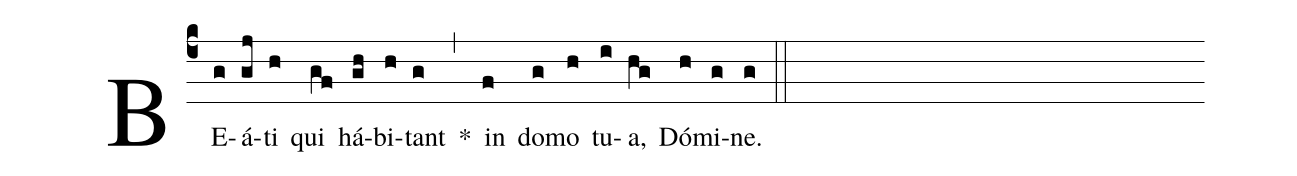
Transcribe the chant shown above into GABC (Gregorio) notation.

%%
(c4)
BE(g)á(gj)ti(h) qui(gf) há(gh)bi(h)tant(g) *(,)
in(f) do(g)mo(h) tu(i)a,(hg) Dó(h)mi(g)ne.(g) (::)
